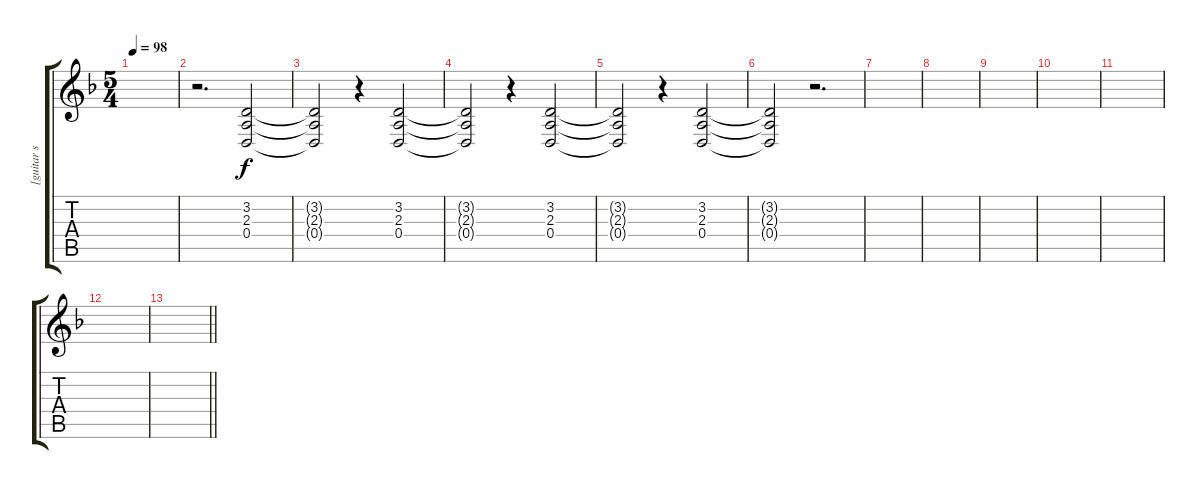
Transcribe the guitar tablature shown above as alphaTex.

\track (" [guitar synth]" " [guitar s") {instrument lead2sawtooth}
\staff {score tabs}
\tuning (E4 B3 G3 D3 A2 D2) {hide}
\ts (5 4)
\tempo 98
\clef g2
\ks dminor
|
r.2{d volume 3 instrument guitarharmonics} (3.2 2.3 0.4).2{volume 6} |
(3.2{t} 2.3{t} 0.4{t}).2{volume 0} r.4{volume 3} (3.2 2.3 0.4).2{volume 6} |
(3.2{t} 2.3{t} 0.4{t}).2{volume 0} r.4{volume 3} (3.2 2.3 0.4).2{volume 6} |
(3.2{t} 2.3{t} 0.4{t}).2{volume 0} r.4{volume 3} (3.2 2.3 0.4).2{volume 6} |
(3.2{t} 2.3{t} 0.4{t}).2{volume 0} r.2{d} |
|
|
|
|
|
|
\barLineRight lightlight
